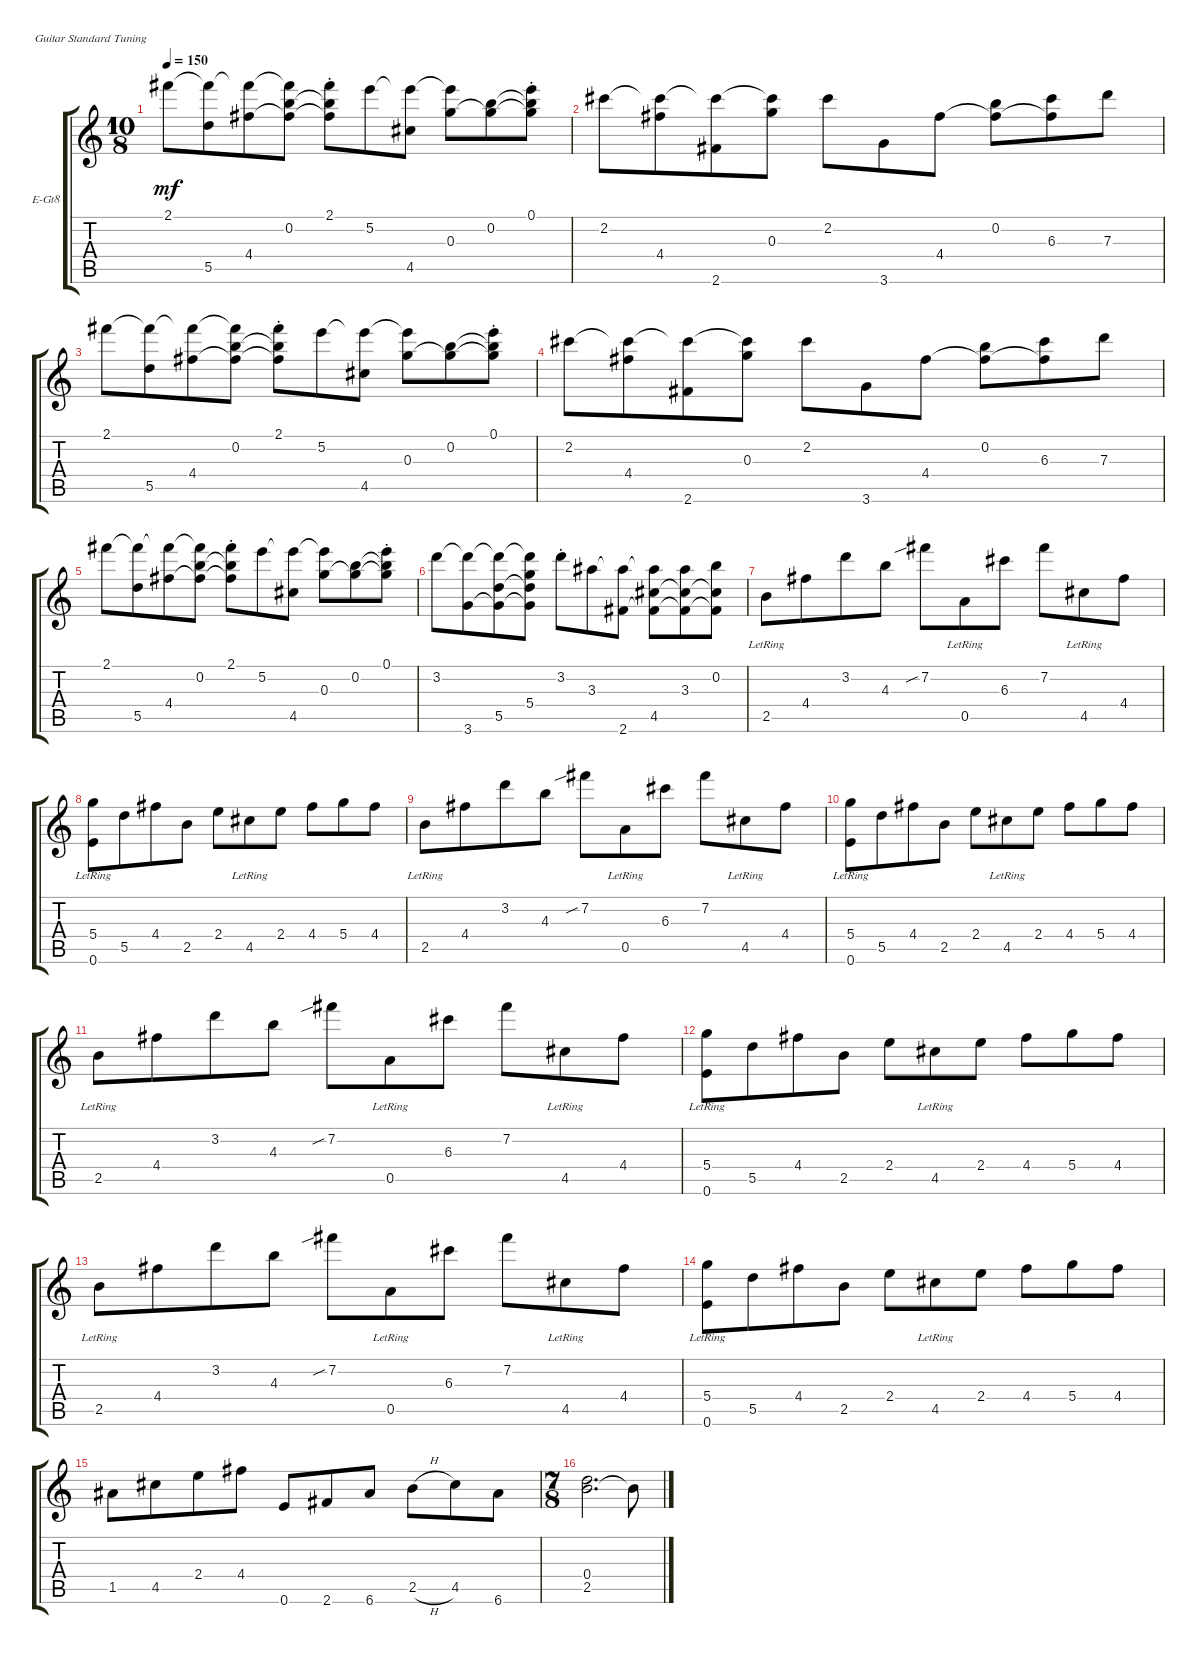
\defaultSystemsLayout 4
\bracketExtendMode groupsimilarinstruments
\firstSystemTrackNameOrientation horizontal
\otherSystemsTrackNameOrientation horizontal
\track ("Javier" "E-Gt8") {instrument electricguitarclean}
\staff {score tabs}
\tuning (E4 B3 G3 D3 A2 E2)
\displaytranspose 24
\ts (10 8)
\tempo 150
\clef g2
\ks c
2.1.8{dy mf instrument electricguitarclean} (2.1{t} 5.5).8 (2.1{t} 4.4).8 (0.2 2.1{t} 4.4{t}).8 (2.1{st} 4.4{t} 0.2{t}).8 5.2.8 (5.2{t} 4.5).8 (0.3 5.2{t}).8 (0.2 0.3{t}).8 (0.1{st} 0.2{t} 0.3{t}).8 |
2.2.8 (2.2{t} 4.4).8 (2.2{t} 2.6).8 (2.2{t} 0.3).8 2.2.8 3.6.8 4.4.8 (4.4{t} 0.2).8 (4.4{t} 6.3).8 7.3.8 |
2.1.8 (2.1{t} 5.5).8 (2.1{t} 4.4).8 (0.2 2.1{t} 4.4{t}).8 (2.1{st} 4.4{t} 0.2{t}).8 5.2.8 (5.2{t} 4.5).8 (0.3 5.2{t}).8 (0.2 0.3{t}).8 (0.1{st} 0.2{t} 0.3{t}).8 |
2.2.8 (2.2{t} 4.4).8 (2.2{t} 2.6).8 (2.2{t} 0.3).8 2.2.8 3.6.8 4.4.8 (4.4{t} 0.2).8 (4.4{t} 6.3).8 7.3.8 |
2.1.8 (2.1{t} 5.5).8 (2.1{t} 4.4).8 (0.2 2.1{t} 4.4{t}).8 (2.1{st} 4.4{t} 0.2{t}).8 5.2.8 (5.2{t} 4.5).8 (0.3 5.2{t}).8 (0.2 0.3{t}).8 (0.1{st} 0.2{t} 0.3{t}).8 |
3.2.8 (3.6 3.2{t}).8 (5.5 3.2{t} 3.6{t}).8 (5.4 3.2{t} 5.5{t} 3.6{t}).8 3.2{st}.8 3.3.8 (2.6 3.3{t}).8 (4.5 3.3{t} 2.6{t}).8 (3.3 4.5{t} 2.6{t}).8 (4.5{t} 2.6{t} 0.2).8 |
2.5{lr}.8 4.4.8 3.2.8 4.3.8 7.2{sib}.8 0.5{lr}.8 6.3.8 7.2.8 4.5{lr}.8 4.4.8 |
(0.6{lr} 5.4).8 5.5.8 4.4.8 2.5.8 2.4.8 4.5{lr}.8 2.4.8 4.4.8 5.4.8 4.4.8 |
2.5{lr}.8 4.4.8 3.2.8 4.3.8 7.2{sib}.8 0.5{lr}.8 6.3.8 7.2.8 4.5{lr}.8 4.4.8 |
(0.6{lr} 5.4).8 5.5.8 4.4.8 2.5.8 2.4.8 4.5{lr}.8 2.4.8 4.4.8 5.4.8 4.4.8 |
2.5{lr}.8 4.4.8 3.2.8 4.3.8 7.2{sib}.8 0.5{lr}.8 6.3.8 7.2.8 4.5{lr}.8 4.4.8 |
(0.6{lr} 5.4).8 5.5.8 4.4.8 2.5.8 2.4.8 4.5{lr}.8 2.4.8 4.4.8 5.4.8 4.4.8 |
2.5{lr}.8 4.4.8 3.2.8 4.3.8 7.2{sib}.8 0.5{lr}.8 6.3.8 7.2.8 4.5{lr}.8 4.4.8 |
(0.6{lr} 5.4).8 5.5.8 4.4.8 2.5.8 2.4.8 4.5{lr}.8 2.4.8 4.4.8 5.4.8 4.4.8 |
1.5.8 4.5.8 2.4.8 4.4.8 0.6.8 2.6.8 6.6.8 2.5{h}.8 4.5.8 6.6.8 |
\ts (7 8)
(2.5 0.4).2{d} 2.5{t}.8
